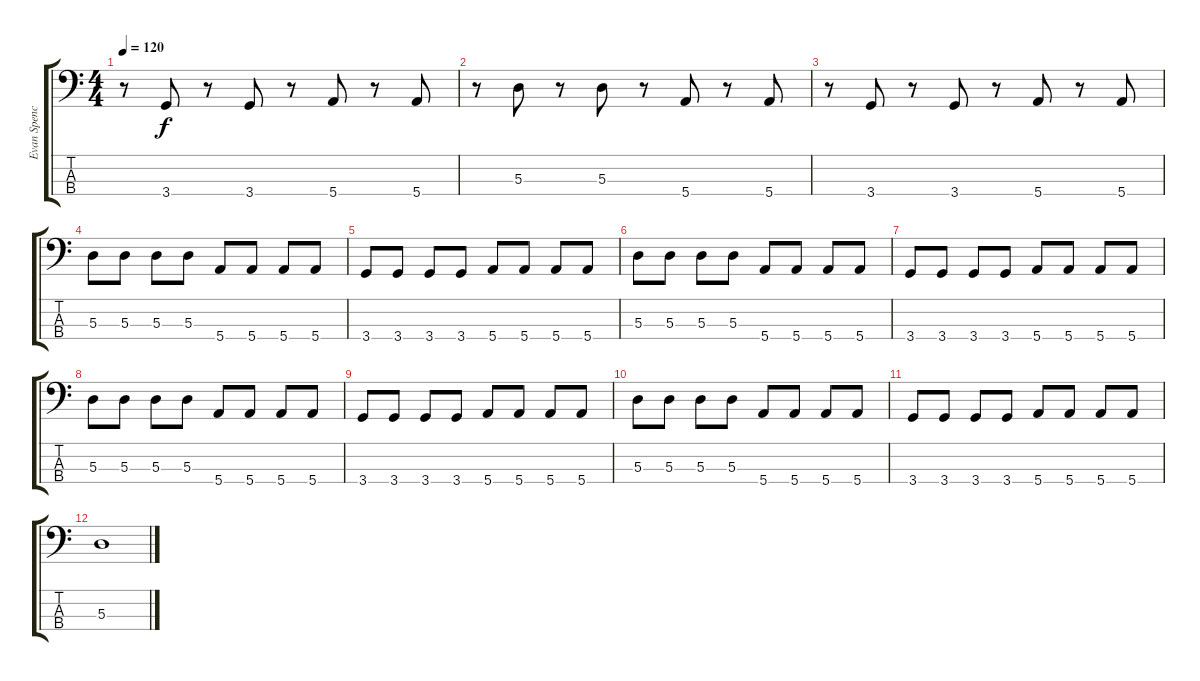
\track ("Evan Spencer (Bass Guitar)" "Evan Spenc") {instrument electricbassfinger}
\staff {score tabs}
\tuning (G2 D2 A1 E1) {hide}
\ts (4 4)
\tempo 120
\clef f4
\ks c
r.8{dy f} 3.4.8 r.8 3.4.8 r.8 5.4.8 r.8 5.4.8 |
r.8 5.3.8 r.8 5.3.8 r.8 5.4.8 r.8 5.4.8 |
r.8 3.4.8 r.8 3.4.8 r.8 5.4.8 r.8 5.4.8 |
5.3.8 5.3.8 5.3.8 5.3.8 5.4.8 5.4.8 5.4.8 5.4.8 |
3.4.8 3.4.8 3.4.8 3.4.8 5.4.8 5.4.8 5.4.8 5.4.8 |
5.3.8 5.3.8 5.3.8 5.3.8 5.4.8 5.4.8 5.4.8 5.4.8 |
3.4.8 3.4.8 3.4.8 3.4.8 5.4.8 5.4.8 5.4.8 5.4.8 |
5.3.8 5.3.8 5.3.8 5.3.8 5.4.8 5.4.8 5.4.8 5.4.8 |
3.4.8 3.4.8 3.4.8 3.4.8 5.4.8 5.4.8 5.4.8 5.4.8 |
5.3.8 5.3.8 5.3.8 5.3.8 5.4.8 5.4.8 5.4.8 5.4.8 |
3.4.8 3.4.8 3.4.8 3.4.8 5.4.8 5.4.8 5.4.8 5.4.8 |
5.3.1
